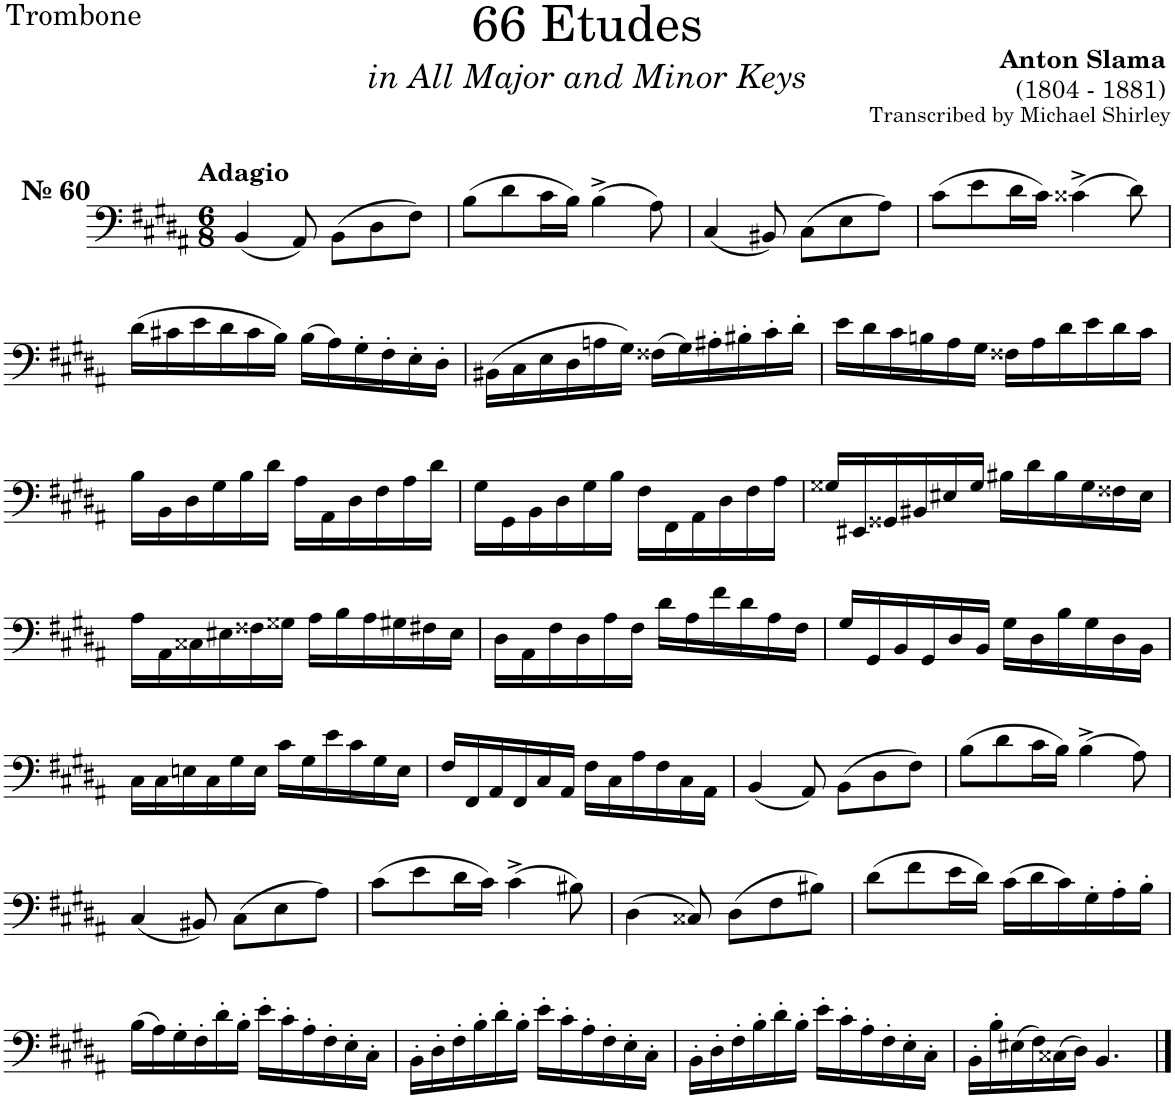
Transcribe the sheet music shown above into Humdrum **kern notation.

**kern
*part1
*staff1
*I"Trombone
*I'Tbn.
*clefF4
*k[f#c#g#d#a#]
*M6/8
=1
!LO:TX:a:B:t=Adagio
!LO:TX:a:B:t=№ 60
(<4BB/
8AA#/)
(>8BB\L
8D#\
8F#\J)
=2
(>8B\L
8d#\
16c#\L
16B\JJ)
(>4B^\
8A#\)
=3
(<4C#/
8BB#X/)
(>8C#\L
8E\
8A#\J)
=4
(>8c#\L
8e\
16d#\L
16c#\JJ)
(>4c##X^\
8d#\)
!!LO:LB:g=z
=5
(>16d#\LL
16c#X\
16e\
16d#\
16c#\
16B\JJ)
(>16B\LL
16A#\)
16G#'\
16F#'\
16E'\
16D#'\JJ
=6
(>16BB#X\LL
16C#\
16E\
16D#\
16An\
16G#\JJ)
(>16F##X\LL
16G#\)
16A#X'\
16B#X'\
16c#'\
16d#'\JJ
=7
16e\LL
16d#\
16c#\
16Bn\
16A#\
16G#\JJ
16F##X\LL
16A#\
16d#\
16e\
16d#\
16c#\JJ
!!LO:LB:g=z
=8
16B\LL
16BB\
16D#\
16G#\
16B\
16d#\JJ
16A#\LL
16AA#\
16D#\
16F#\
16A#\
16d#\JJ
=9
16G#\LL
16GG#\
16BB\
16D#\
16G#\
16B\JJ
16F#\LL
16FF#\
16AA#\
16D#\
16F#\
16A#\JJ
=10
16G##X/LL
16EE#X/
16GG##X/
16BB#X/
16E#X/
16G##/JJ
16B#X\LL
16d#\
16B#\
16G##\
16F##X\
16E#\JJ
!!LO:LB:g=z
=11
16A#\LL
16AA#\
16C##X\
16E#X\
16F##X\
16G##X\JJ
16A#\LL
16B\
16A#\
16G#X\
16F#X\
16E#\JJ
=12
16D#\LL
16AA#\
16F#\
16D#\
16A#\
16F#\JJ
16d#\LL
16A#\
16f#\
16d#\
16A#\
16F#\JJ
=13
16G#/LL
16GG#/
16BB/
16GG#/
16D#/
16BB/JJ
16G#\LL
16D#\
16B\
16G#\
16D#\
16BB\JJ
!!LO:LB:g=z
=14
16C#\LL
16C#\
16En\
16C#\
16G#\
16E\JJ
16c#\LL
16G#\
16e\
16c#\
16G#\
16E\JJ
=15
16F#/LL
16FF#/
16AA#/
16FF#/
16C#/
16AA#/JJ
16F#\LL
16C#\
16A#\
16F#\
16C#\
16AA#\JJ
=16
(<4BB/
8AA#/)
(>8BB\L
8D#\
8F#\J)
=17
(>8B\L
8d#\
16c#\L
16B\JJ)
(>4B^\
8A#\)
!!LO:LB:g=z
=18
(4C#/
8BB#X/)
(8C#\L
8E\
8A#\J)
=19
(8c#\L
8e\
16d#\L
16c#\JJ)
(4c#^\
8B#X\)
=20
(4D#\
8C##X/)
(8D#\L
8F#\
8B#X\J)
=21
(8d#\L
8f#\
16e\L
16d#\JJ)
(16c#\LL
16d#\
16c#\)
16G#'\
16A#'\
16B'\JJ
!!LO:LB:g=z
=22
(16B\LL
16A#\)
16G#'\
16F#'\
16d#'\
16B'\JJ
16e'\LL
16c#'\
16A#'\
16F#'\
16E'\
16C#'\JJ
=23
16BB'\LL
16D#'\
16F#'\
16B'\
16d#'\
16B'\JJ
16e'\LL
16c#'\
16A#'\
16F#'\
16E'\
16C#'\JJ
=24
16BB'\LL
16D#'\
16F#'\
16B'\
16d#'\
16B'\JJ
16e'\LL
16c#'\
16A#'\
16F#'\
16E'\
16C#'\JJ
=25
16BB'\LL
16B'\
(16E#X\
16F#\)
(16C##X\
16D#\JJ)
4.BB/
==
*-
